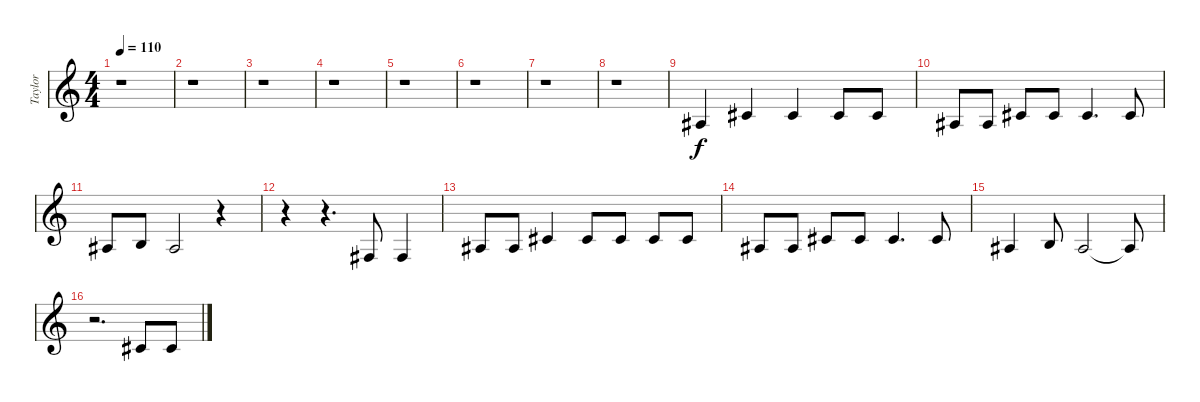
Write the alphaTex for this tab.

\track ("Taylor" "Taylor") {instrument flute}
\staff {score}
\tuning (E4 B3 G3 D3 A2 E2 B1) {hide}
\ts (4 4)
\tempo 110
\clef g2
\ks c
r.1{dy f instrument flute} |
r.1 |
r.1 |
r.1 |
r.1 |
r.1 |
r.1 |
r.1 |
3.3.4 2.2.4 2.2.4 2.2.8 2.2.8 |
3.3.8 3.3.8 2.2.8 2.2.8 2.2.4{d} 2.2.8 |
3.3.8 0.2.8 3.3.2 r.4 |
r.4 r.4{d} 4.4.8 4.4.4 |
3.3.8 3.3.8 2.2.4 2.2.8 2.2.8 2.2.8 2.2.8 |
3.3.8 3.3.8 2.2.8 2.2.8 2.2.4{d} 2.2.8 |
3.3.4 0.2.8 3.3.2 3.3{t}.8 |
r.2{d} 2.2.8 2.2.8
